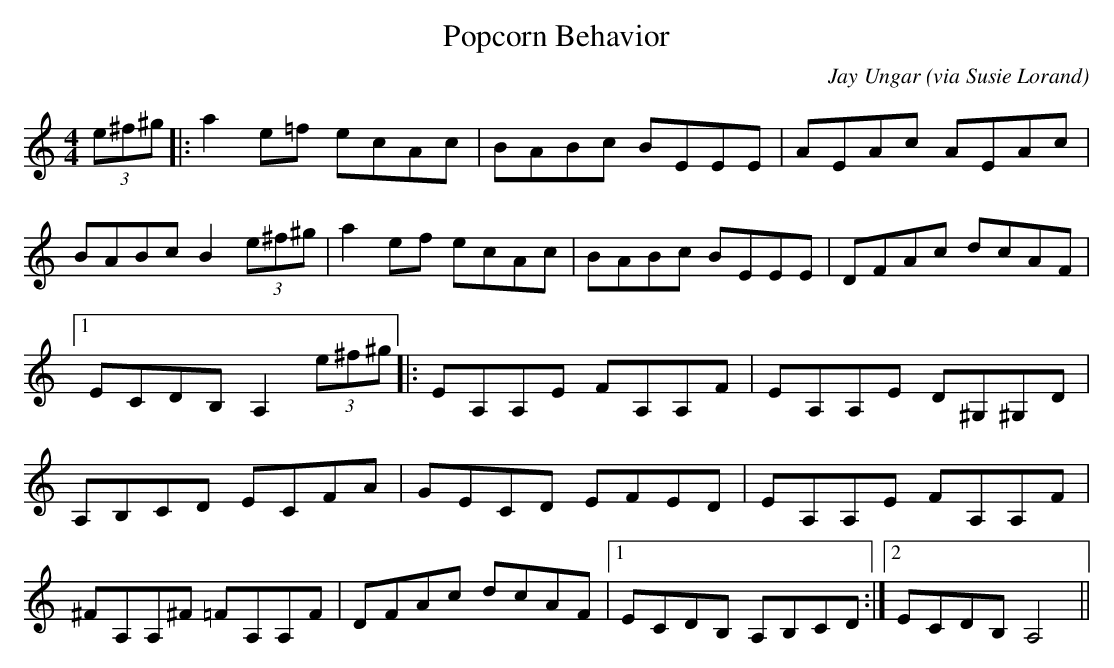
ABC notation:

X:1
T:Popcorn Behavior
M:4/4
C:Jay Ungar (via Susie Lorand)
K:Am
(3e^f^g |: a2 e=f ecAc | BABc BEEE | AEAc AEAc | BABc B2 (3e^f^g | \
a2 ef ecAc | BABc BEEE | DFAc dcAF |1 ECDB, A,2 (3e^f^g  \
 :|2 ECDB, A,B,CD | \
|: EA,A,E FA,A,F | EA,A,E D^G,^G,D | A,B,CD ECFA | GECD EFED | \
EA,A,E FA,A,F | ^FA,A,^F =FA,A,F | DFAc dcAF |1 ECDB, A,B,CD \
:|2 ECDB, A,4 ||
